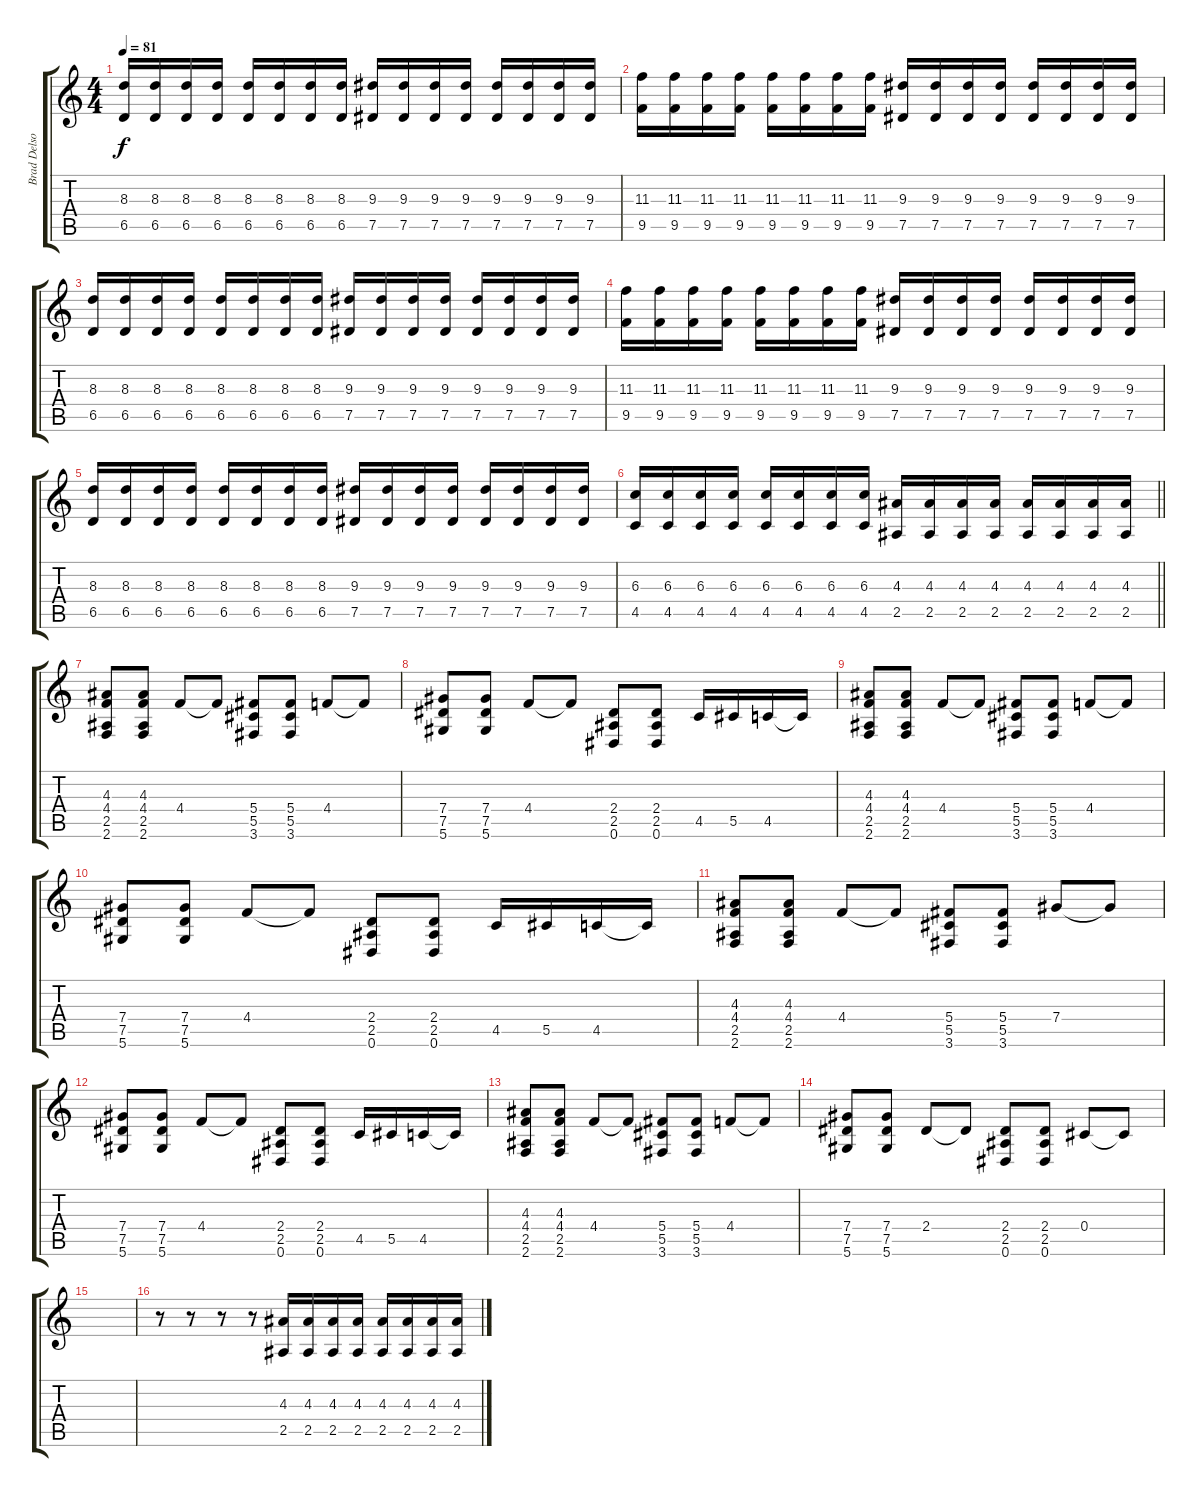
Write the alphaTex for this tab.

\track ("Brad Delson - Guitar 2" "Brad Delso") {instrument distortionguitar}
\staff {score tabs}
\tuning (Eb4 Bb3 Gb3 Db3 Ab2 Eb2) {hide}
\ts (4 4)
\tempo 81
\clef g2
\ks c
(8.3 6.5).16{dy f instrument distortionguitar} (8.3 6.5).16 (8.3 6.5).16 (8.3 6.5).16 (8.3 6.5).16 (8.3 6.5).16 (8.3 6.5).16 (8.3 6.5).16 (9.3 7.5).16 (9.3 7.5).16 (9.3 7.5).16 (9.3 7.5).16 (9.3 7.5).16 (9.3 7.5).16 (9.3 7.5).16 (9.3 7.5).16 |
(11.3 9.5).16 (11.3 9.5).16 (11.3 9.5).16 (11.3 9.5).16 (11.3 9.5).16 (11.3 9.5).16 (11.3 9.5).16 (11.3 9.5).16 (9.3 7.5).16 (9.3 7.5).16 (9.3 7.5).16 (9.3 7.5).16 (9.3 7.5).16 (9.3 7.5).16 (9.3 7.5).16 (9.3 7.5).16 |
(8.3 6.5).16{instrument distortionguitar} (8.3 6.5).16 (8.3 6.5).16 (8.3 6.5).16 (8.3 6.5).16 (8.3 6.5).16 (8.3 6.5).16 (8.3 6.5).16 (9.3 7.5).16 (9.3 7.5).16 (9.3 7.5).16 (9.3 7.5).16 (9.3 7.5).16 (9.3 7.5).16 (9.3 7.5).16 (9.3 7.5).16 |
(11.3 9.5).16 (11.3 9.5).16 (11.3 9.5).16 (11.3 9.5).16 (11.3 9.5).16 (11.3 9.5).16 (11.3 9.5).16 (11.3 9.5).16 (9.3 7.5).16 (9.3 7.5).16 (9.3 7.5).16 (9.3 7.5).16 (9.3 7.5).16 (9.3 7.5).16 (9.3 7.5).16 (9.3 7.5).16 |
(8.3 6.5).16 (8.3 6.5).16 (8.3 6.5).16 (8.3 6.5).16 (8.3 6.5).16 (8.3 6.5).16 (8.3 6.5).16 (8.3 6.5).16 (9.3 7.5).16 (9.3 7.5).16 (9.3 7.5).16 (9.3 7.5).16 (9.3 7.5).16 (9.3 7.5).16 (9.3 7.5).16 (9.3 7.5).16 |
\barLineRight lightlight
(6.3 4.5).16 (6.3 4.5).16 (6.3 4.5).16 (6.3 4.5).16 (6.3 4.5).16 (6.3 4.5).16 (6.3 4.5).16 (6.3 4.5).16 (4.3 2.5).16 (4.3 2.5).16 (4.3 2.5).16 (4.3 2.5).16 (4.3 2.5).16 (4.3 2.5).16 (4.3 2.5).16 (4.3 2.5).16 |
(4.3 4.4 2.5 2.6).8{volume 12} (4.3 4.4 2.5 2.6).8 4.4.8 4.4{t}.8 (5.4 5.5 3.6).8 (5.4 5.5 3.6).8 4.4.8 4.4{t}.8 |
(7.4 7.5 5.6).8 (7.4 7.5 5.6).8 4.4.8 4.4{t}.8 (2.4 2.5 0.6).8 (2.4 2.5 0.6).8 4.5.16 5.5.16 4.5.16 4.5{t}.16 |
(4.3 4.4 2.5 2.6).8 (4.3 4.4 2.5 2.6).8 4.4.8 4.4{t}.8 (5.4 5.5 3.6).8 (5.4 5.5 3.6).8 4.4.8 4.4{t}.8 |
(7.4 7.5 5.6).8 (7.4 7.5 5.6).8 4.4.8 4.4{t}.8 (2.4 2.5 0.6).8 (2.4 2.5 0.6).8 4.5.16 5.5.16 4.5.16 4.5{t}.16 |
(4.3 4.4 2.5 2.6).8 (4.3 4.4 2.5 2.6).8 4.4.8 4.4{t}.8 (5.4 5.5 3.6).8 (5.4 5.5 3.6).8 7.4.8 7.4{t}.8 |
(7.4 7.5 5.6).8 (7.4 7.5 5.6).8 4.4.8 4.4{t}.8 (2.4 2.5 0.6).8 (2.4 2.5 0.6).8 4.5.16 5.5.16 4.5.16 4.5{t}.16 |
(4.3 4.4 2.5 2.6).8 (4.3 4.4 2.5 2.6).8 4.4.8 4.4{t}.8 (5.4 5.5 3.6).8 (5.4 5.5 3.6).8 4.4.8 4.4{t}.8 |
(7.4 7.5 5.6).8 (7.4 7.5 5.6).8 2.4.8 2.4{t}.8 (2.4 2.5 0.6).8 (2.4 2.5 0.6).8 0.4.8 0.4{t}.8 |
|
r.8 r.8 r.8 r.8 (4.3 2.5).16 (4.3 2.5).16 (4.3 2.5).16 (4.3 2.5).16 (4.3 2.5).16 (4.3 2.5).16 (4.3 2.5).16 (4.3 2.5).16
